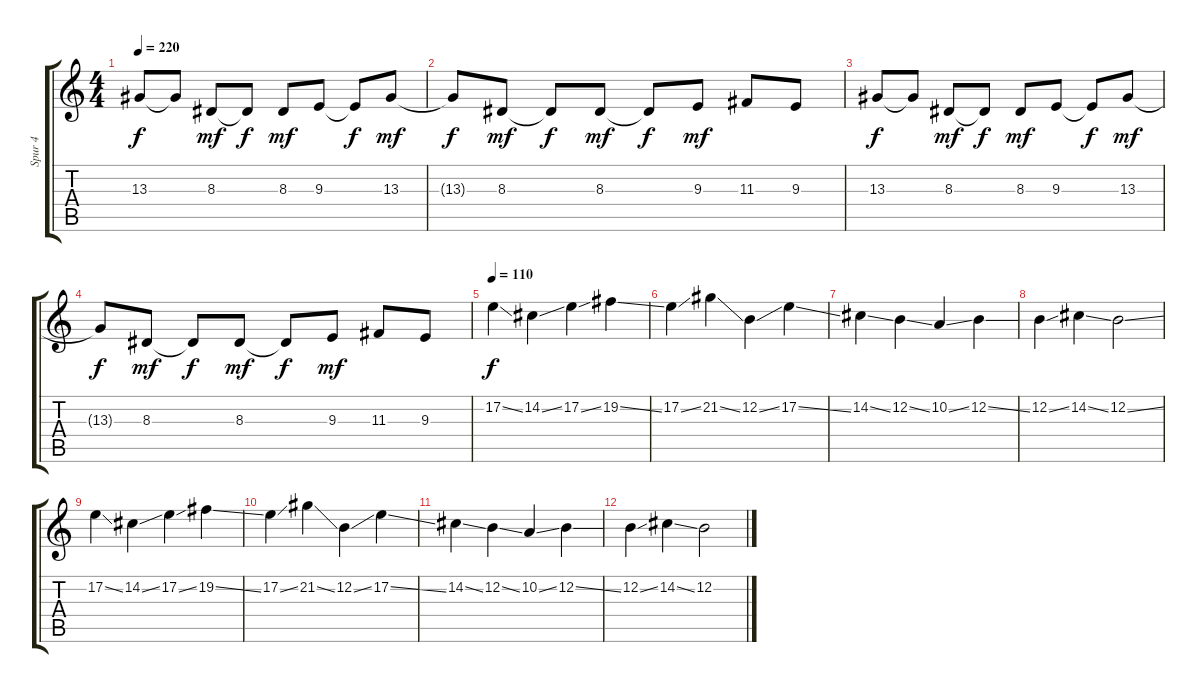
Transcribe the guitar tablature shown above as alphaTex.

\track ("Spur 4" "Spur 4") {instrument lead1square}
\staff {score tabs}
\tuning (E4 B3 G3 D3 A2 D2) {hide}
\ts (4 4)
\tempo 220
\clef g2
\ks c
13.3.8{dy f} 13.3{t}.8 8.3.8{dy mf} 8.3{t}.8{dy f} 8.3.8{dy mf} 9.3.8 9.3{t}.8{dy f} 13.3.8{dy mf} |
13.3{t}.8{dy f} 8.3.8{dy mf} 8.3{t}.8{dy f} 8.3.8{dy mf} 8.3{t}.8{dy f} 9.3.8{dy mf} 11.3.8 9.3.8 |
13.3.8{dy f} 13.3{t}.8 8.3.8{dy mf} 8.3{t}.8{dy f} 8.3.8{dy mf} 9.3.8 9.3{t}.8{dy f} 13.3.8{dy mf} |
13.3{t}.8{dy f} 8.3.8{dy mf} 8.3{t}.8{dy f} 8.3.8{dy mf} 8.3{t}.8{dy f} 9.3.8{dy mf} 11.3.8 9.3.8 |
\tempo 110
17.2{ss}.4{dy f instrument pad1newage} 14.2{ss}.4 17.2{ss}.4 19.2{ss}.4 |
17.2{ss}.4 21.2{ss}.4 12.2{ss}.4 17.2{ss}.4 |
14.2{ss}.4 12.2{ss}.4 10.2{ss}.4 12.2{ss}.4 |
12.2{ss}.4 14.2{ss}.4 12.2{ss}.2 |
17.2{ss}.4{instrument pad1newage} 14.2{ss}.4 17.2{ss}.4 19.2{ss}.4 |
17.2{ss}.4 21.2{ss}.4 12.2{ss}.4 17.2{ss}.4 |
14.2{ss}.4 12.2{ss}.4 10.2{ss}.4 12.2{ss}.4 |
12.2{ss}.4 14.2{ss}.4 12.2.2
